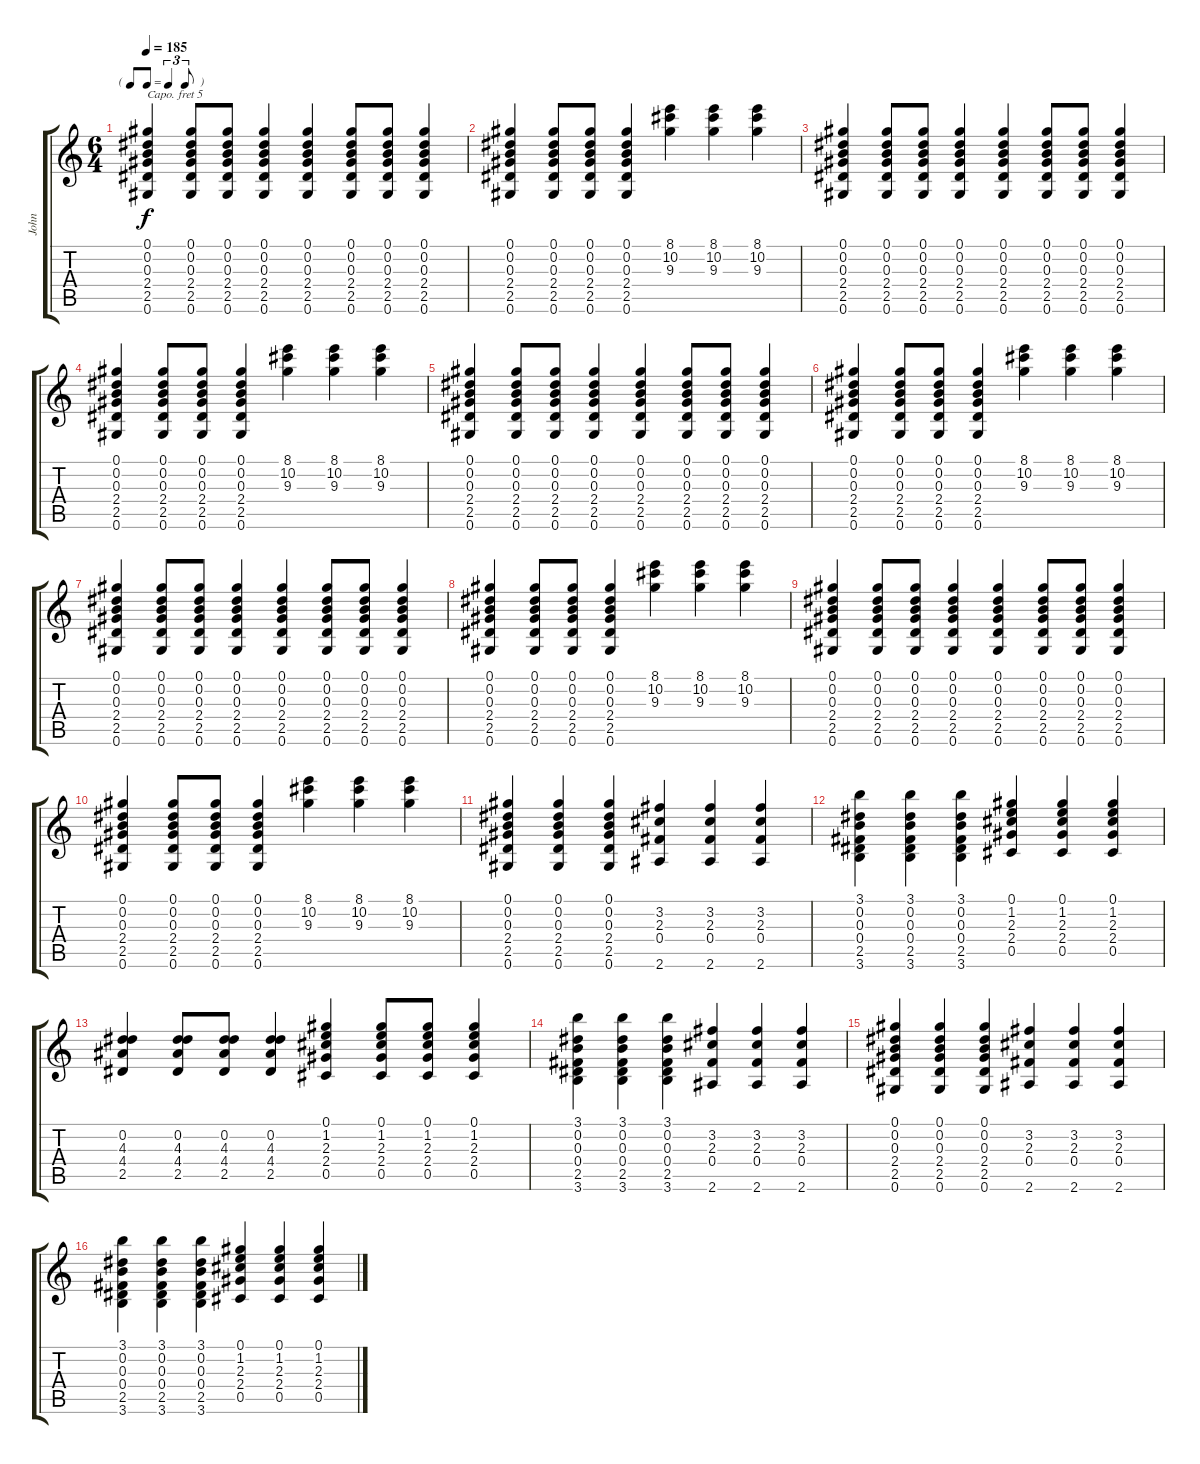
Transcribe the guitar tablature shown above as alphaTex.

\track ("John" "John") {instrument acousticguitarsteel}
\staff {score tabs}
\capo 5
\tuning (Eb4 Bb3 Gb3 Db3 Ab2 Eb2) {hide}
\ts (6 4)
\tf triplet8th
\tempo 185
\clef g2
\ks c
(0.1 0.2 0.3 2.4 2.5 0.6).4{dy f} (0.1 0.2 0.3 2.4 2.5 0.6).8 (0.1 0.2 0.3 2.4 2.5 0.6).8 (0.1 0.2 0.3 2.4 2.5 0.6).4 (0.1 0.2 0.3 2.4 2.5 0.6).4 (0.1 0.2 0.3 2.4 2.5 0.6).8 (0.1 0.2 0.3 2.4 2.5 0.6).8 (0.1 0.2 0.3 2.4 2.5 0.6).4 |
(0.1 0.2 0.3 2.4 2.5 0.6).4 (0.1 0.2 0.3 2.4 2.5 0.6).8 (0.1 0.2 0.3 2.4 2.5 0.6).8 (0.1 0.2 0.3 2.4 2.5 0.6).4 (8.1 10.2 9.3).4 (8.1 10.2 9.3).4 (8.1 10.2 9.3).4 |
(0.1 0.2 0.3 2.4 2.5 0.6).4 (0.1 0.2 0.3 2.4 2.5 0.6).8 (0.1 0.2 0.3 2.4 2.5 0.6).8 (0.1 0.2 0.3 2.4 2.5 0.6).4 (0.1 0.2 0.3 2.4 2.5 0.6).4 (0.1 0.2 0.3 2.4 2.5 0.6).8 (0.1 0.2 0.3 2.4 2.5 0.6).8 (0.1 0.2 0.3 2.4 2.5 0.6).4 |
(0.1 0.2 0.3 2.4 2.5 0.6).4 (0.1 0.2 0.3 2.4 2.5 0.6).8 (0.1 0.2 0.3 2.4 2.5 0.6).8 (0.1 0.2 0.3 2.4 2.5 0.6).4 (8.1 10.2 9.3).4 (8.1 10.2 9.3).4 (8.1 10.2 9.3).4 |
(0.1 0.2 0.3 2.4 2.5 0.6).4 (0.1 0.2 0.3 2.4 2.5 0.6).8 (0.1 0.2 0.3 2.4 2.5 0.6).8 (0.1 0.2 0.3 2.4 2.5 0.6).4 (0.1 0.2 0.3 2.4 2.5 0.6).4 (0.1 0.2 0.3 2.4 2.5 0.6).8 (0.1 0.2 0.3 2.4 2.5 0.6).8 (0.1 0.2 0.3 2.4 2.5 0.6).4 |
(0.1 0.2 0.3 2.4 2.5 0.6).4 (0.1 0.2 0.3 2.4 2.5 0.6).8 (0.1 0.2 0.3 2.4 2.5 0.6).8 (0.1 0.2 0.3 2.4 2.5 0.6).4 (8.1 10.2 9.3).4 (8.1 10.2 9.3).4 (8.1 10.2 9.3).4 |
(0.1 0.2 0.3 2.4 2.5 0.6).4 (0.1 0.2 0.3 2.4 2.5 0.6).8 (0.1 0.2 0.3 2.4 2.5 0.6).8 (0.1 0.2 0.3 2.4 2.5 0.6).4 (0.1 0.2 0.3 2.4 2.5 0.6).4 (0.1 0.2 0.3 2.4 2.5 0.6).8 (0.1 0.2 0.3 2.4 2.5 0.6).8 (0.1 0.2 0.3 2.4 2.5 0.6).4 |
(0.1 0.2 0.3 2.4 2.5 0.6).4 (0.1 0.2 0.3 2.4 2.5 0.6).8 (0.1 0.2 0.3 2.4 2.5 0.6).8 (0.1 0.2 0.3 2.4 2.5 0.6).4 (8.1 10.2 9.3).4 (8.1 10.2 9.3).4 (8.1 10.2 9.3).4 |
(0.1 0.2 0.3 2.4 2.5 0.6).4 (0.1 0.2 0.3 2.4 2.5 0.6).8 (0.1 0.2 0.3 2.4 2.5 0.6).8 (0.1 0.2 0.3 2.4 2.5 0.6).4 (0.1 0.2 0.3 2.4 2.5 0.6).4 (0.1 0.2 0.3 2.4 2.5 0.6).8 (0.1 0.2 0.3 2.4 2.5 0.6).8 (0.1 0.2 0.3 2.4 2.5 0.6).4 |
(0.1 0.2 0.3 2.4 2.5 0.6).4 (0.1 0.2 0.3 2.4 2.5 0.6).8 (0.1 0.2 0.3 2.4 2.5 0.6).8 (0.1 0.2 0.3 2.4 2.5 0.6).4 (8.1 10.2 9.3).4 (8.1 10.2 9.3).4 (8.1 10.2 9.3).4 |
(0.1 0.2 0.3 2.4 2.5 0.6).4 (0.1 0.2 0.3 2.4 2.5 0.6).4 (0.1 0.2 0.3 2.4 2.5 0.6).4 (3.2 2.3 0.4 2.6).4 (3.2 2.3 0.4 2.6).4 (3.2 2.3 0.4 2.6).4 |
(3.1 0.2 0.3 0.4 2.5 3.6).4 (3.1 0.2 0.3 0.4 2.5 3.6).4 (3.1 0.2 0.3 0.4 2.5 3.6).4 (0.1 1.2 2.3 2.4 0.5).4 (0.1 1.2 2.3 2.4 0.5).4 (0.1 1.2 2.3 2.4 0.5).4 |
(0.2 4.3 4.4 2.5).4 (0.2 4.3 4.4 2.5).8 (0.2 4.3 4.4 2.5).8 (0.2 4.3 4.4 2.5).4 (0.1 1.2 2.3 2.4 0.5).4 (0.1 1.2 2.3 2.4 0.5).8 (0.1 1.2 2.3 2.4 0.5).8 (0.1 1.2 2.3 2.4 0.5).4 |
(3.1 0.2 0.3 0.4 2.5 3.6).4 (3.1 0.2 0.3 0.4 2.5 3.6).4 (3.1 0.2 0.3 0.4 2.5 3.6).4 (3.2 2.3 0.4 2.6).4 (3.2 2.3 0.4 2.6).4 (3.2 2.3 0.4 2.6).4 |
(0.1 0.2 0.3 2.4 2.5 0.6).4 (0.1 0.2 0.3 2.4 2.5 0.6).4 (0.1 0.2 0.3 2.4 2.5 0.6).4 (3.2 2.3 0.4 2.6).4 (3.2 2.3 0.4 2.6).4 (3.2 2.3 0.4 2.6).4 |
(3.1 0.2 0.3 0.4 2.5 3.6).4 (3.1 0.2 0.3 0.4 2.5 3.6).4 (3.1 0.2 0.3 0.4 2.5 3.6).4 (0.1 1.2 2.3 2.4 0.5).4 (0.1 1.2 2.3 2.4 0.5).4 (0.1 1.2 2.3 2.4 0.5).4
